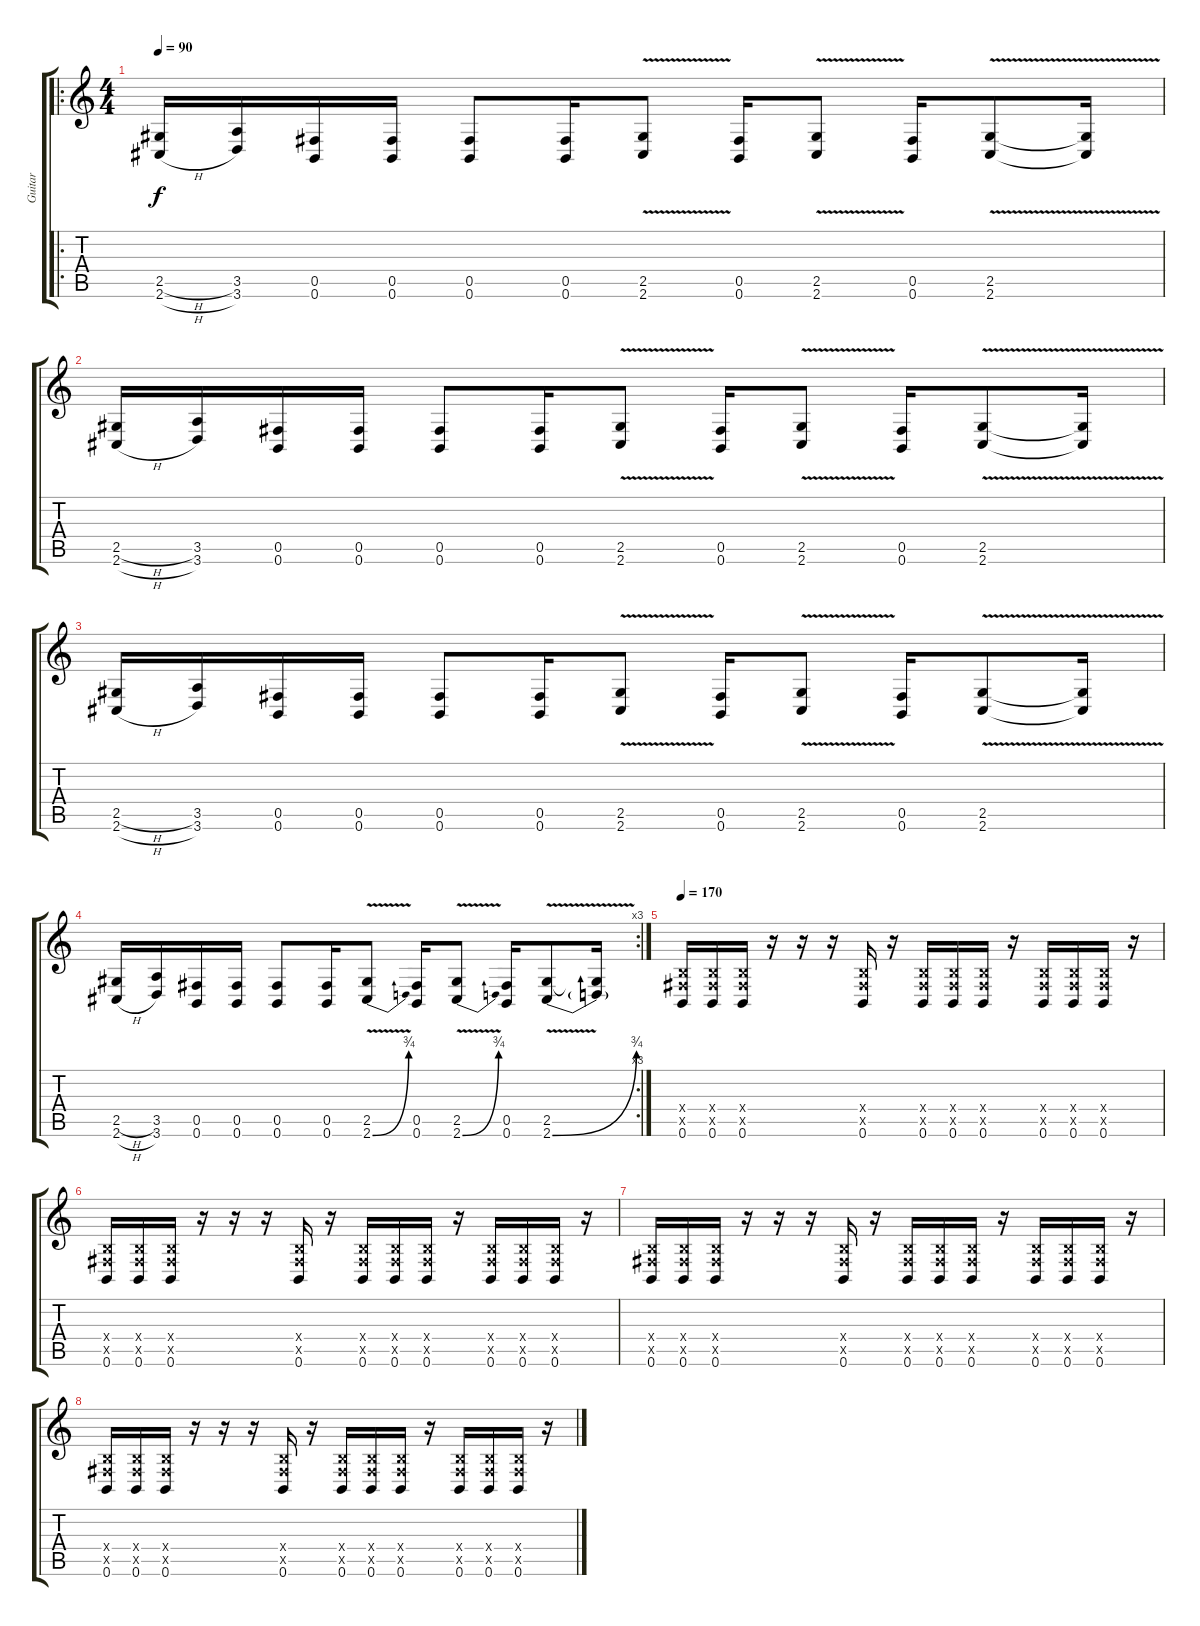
\track ("Guitar" "Guitar") {instrument overdrivenguitar}
\staff {score tabs}
\tuning (Db4 Ab3 E3 B2 Gb2 B1) {hide}
\ro
\ts (4 4)
\tempo 90
\clef g2
\ks c
(2.5{h} 2.6{h}).16{dy f} (3.5 3.6).16 (0.5 0.6).16 (0.5 0.6).16 (0.5 0.6).8 (0.5 0.6).16 (2.5 2.6{v}).8 (0.5 0.6).16 (2.5 2.6{v}).8 (0.5 0.6).16 (2.5 2.6{v}).8 (2.5{t} 2.6{t}).16 |
(2.5{h} 2.6{h}).16 (3.5 3.6).16 (0.5 0.6).16 (0.5 0.6).16 (0.5 0.6).8 (0.5 0.6).16 (2.5 2.6{v}).8 (0.5 0.6).16 (2.5 2.6{v}).8 (0.5 0.6).16 (2.5 2.6{v}).8 (2.5{t} 2.6{t}).16 |
(2.5{h} 2.6{h}).16 (3.5 3.6).16 (0.5 0.6).16 (0.5 0.6).16 (0.5 0.6).8 (0.5 0.6).16 (2.5 2.6{v}).8 (0.5 0.6).16 (2.5 2.6{v}).8 (0.5 0.6).16 (2.5 2.6{v}).8 (2.5{t} 2.6{t}).16 |
\rc 3
(2.5{h} 2.6{h}).16 (3.5 3.6).16 (0.5 0.6).16 (0.5 0.6).16 (0.5 0.6).8 (0.5 0.6).16 (2.5 2.6{be (bend 0 0 60 3) v}).8 (0.5 0.6).16 (2.5 2.6{be (bend 0 0 60 3) v}).8 (0.5 0.6).16 (2.5 2.6{be (bend 0 0 60 3) v}).8 (2.5{t} 2.6{t}).16 |
\tempo 170
(0.4{x} 0.5{x} 0.6).16 (0.4{x} 0.5{x} 0.6).16 (0.4{x} 0.5{x} 0.6).16 r.16 r.16 r.16 (0.4{x} 0.5{x} 0.6).16 r.16 (0.4{x} 0.5{x} 0.6).16 (0.4{x} 0.5{x} 0.6).16 (0.4{x} 0.5{x} 0.6).16 r.16 (0.4{x} 0.5{x} 0.6).16 (0.4{x} 0.5{x} 0.6).16 (0.4{x} 0.5{x} 0.6).16 r.16 |
(0.4{x} 0.5{x} 0.6).16 (0.4{x} 0.5{x} 0.6).16 (0.4{x} 0.5{x} 0.6).16 r.16 r.16 r.16 (0.4{x} 0.5{x} 0.6).16 r.16 (0.4{x} 0.5{x} 0.6).16 (0.4{x} 0.5{x} 0.6).16 (0.4{x} 0.5{x} 0.6).16 r.16 (0.4{x} 0.5{x} 0.6).16 (0.4{x} 0.5{x} 0.6).16 (0.4{x} 0.5{x} 0.6).16 r.16 |
(0.4{x} 0.5{x} 0.6).16 (0.4{x} 0.5{x} 0.6).16 (0.4{x} 0.5{x} 0.6).16 r.16 r.16 r.16 (0.4{x} 0.5{x} 0.6).16 r.16 (0.4{x} 0.5{x} 0.6).16 (0.4{x} 0.5{x} 0.6).16 (0.4{x} 0.5{x} 0.6).16 r.16 (0.4{x} 0.5{x} 0.6).16 (0.4{x} 0.5{x} 0.6).16 (0.4{x} 0.5{x} 0.6).16 r.16 |
(0.4{x} 0.5{x} 0.6).16 (0.4{x} 0.5{x} 0.6).16 (0.4{x} 0.5{x} 0.6).16 r.16 r.16 r.16 (0.4{x} 0.5{x} 0.6).16 r.16 (0.4{x} 0.5{x} 0.6).16 (0.4{x} 0.5{x} 0.6).16 (0.4{x} 0.5{x} 0.6).16 r.16 (0.4{x} 0.5{x} 0.6).16 (0.4{x} 0.5{x} 0.6).16 (0.4{x} 0.5{x} 0.6).16 r.16
